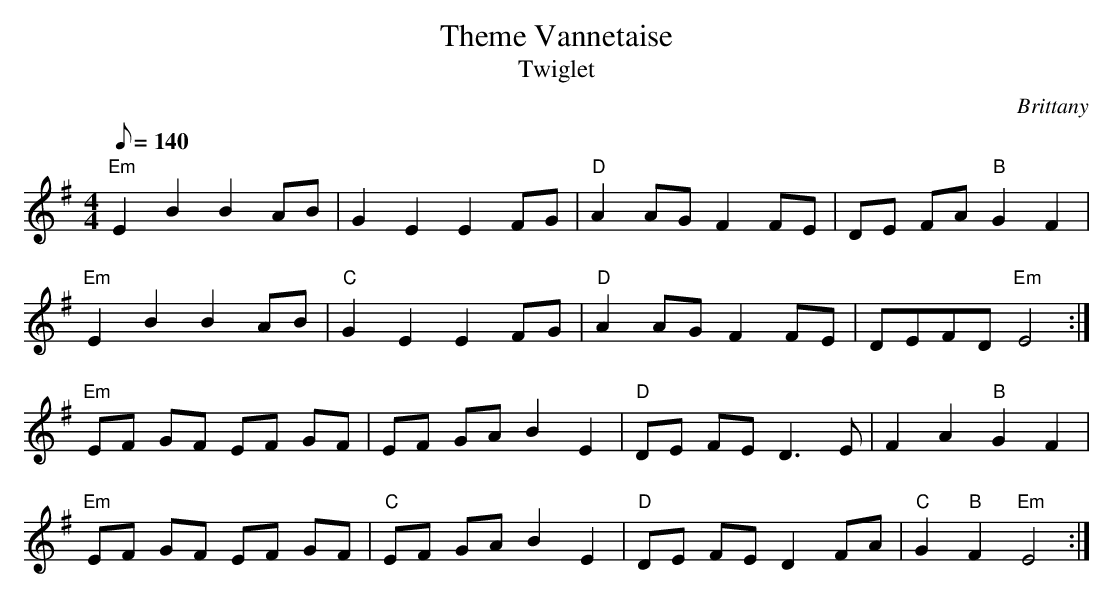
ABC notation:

X:1
T: Theme Vannetaise
T: Twiglet
O: Brittany
M: 4/4
K: Em
L: 1/8
Q: 140
"Em" E2 B2 B2 AB | G2 E2 E2 FG | "D" A2 AG F2 FE | DE FA "B" G2 F2 |
"Em" E2 B2 B2 AB | "C" G2 E2 E2 FG | "D" A2 AG F2 FE | DEFD "Em" E4 :|
"Em" EF GF EF GF | EF GA B2 E2 | "D" DE FE D2>E2 | F2 A2 "B" G2 F2 |
"Em" EF GF EF GF | "C" EF GA B2 E2 | "D" DE FE D2 FA | "C" G2 "B" F2 "Em" E4 :|
